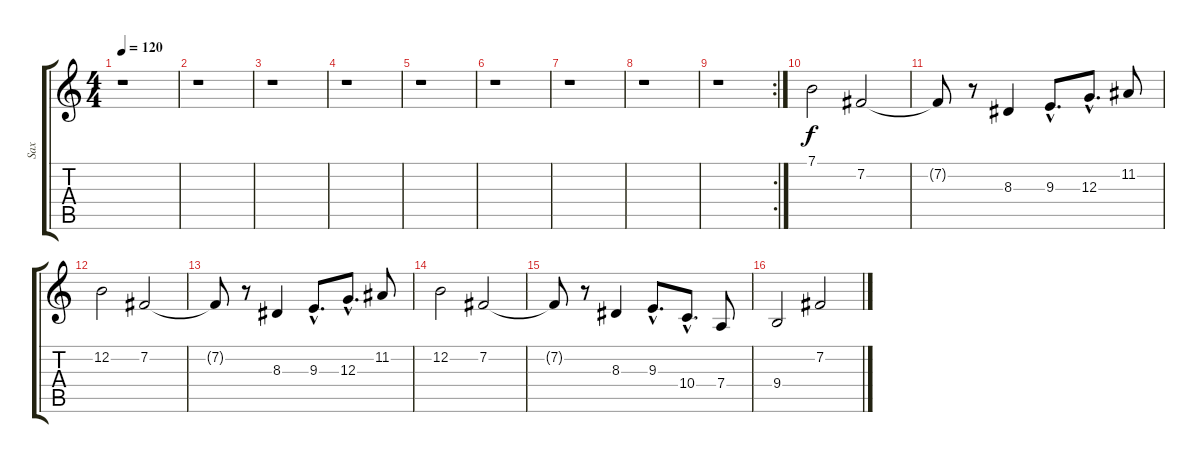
\track ("Sax" "Sax") {instrument tenorsax}
\staff {score tabs}
\tuning (E4 B3 G3 D3 A2 E2) {hide}
\ts (4 4)
\tempo 120
\clef g2
\ks c
r.1{dy f} |
r.1 |
r.1 |
r.1 |
r.1 |
r.1 |
r.1 |
r.1 |
\rc 2
r.1 |
7.1.2 7.2.2 |
7.2{t}.8 r.8 8.3.4 9.3{hac}.8{d} 12.3{hac}.8{d} 11.2.8 |
12.2.2 7.2.2 |
7.2{t}.8 r.8 8.3.4 9.3{hac}.8{d} 12.3{hac}.8{d} 11.2.8 |
12.2.2 7.2.2 |
7.2{t}.8 r.8 8.3.4 9.3{hac}.8{d} 10.4{hac}.8{d} 7.4.8 |
9.4.2 7.2.2
